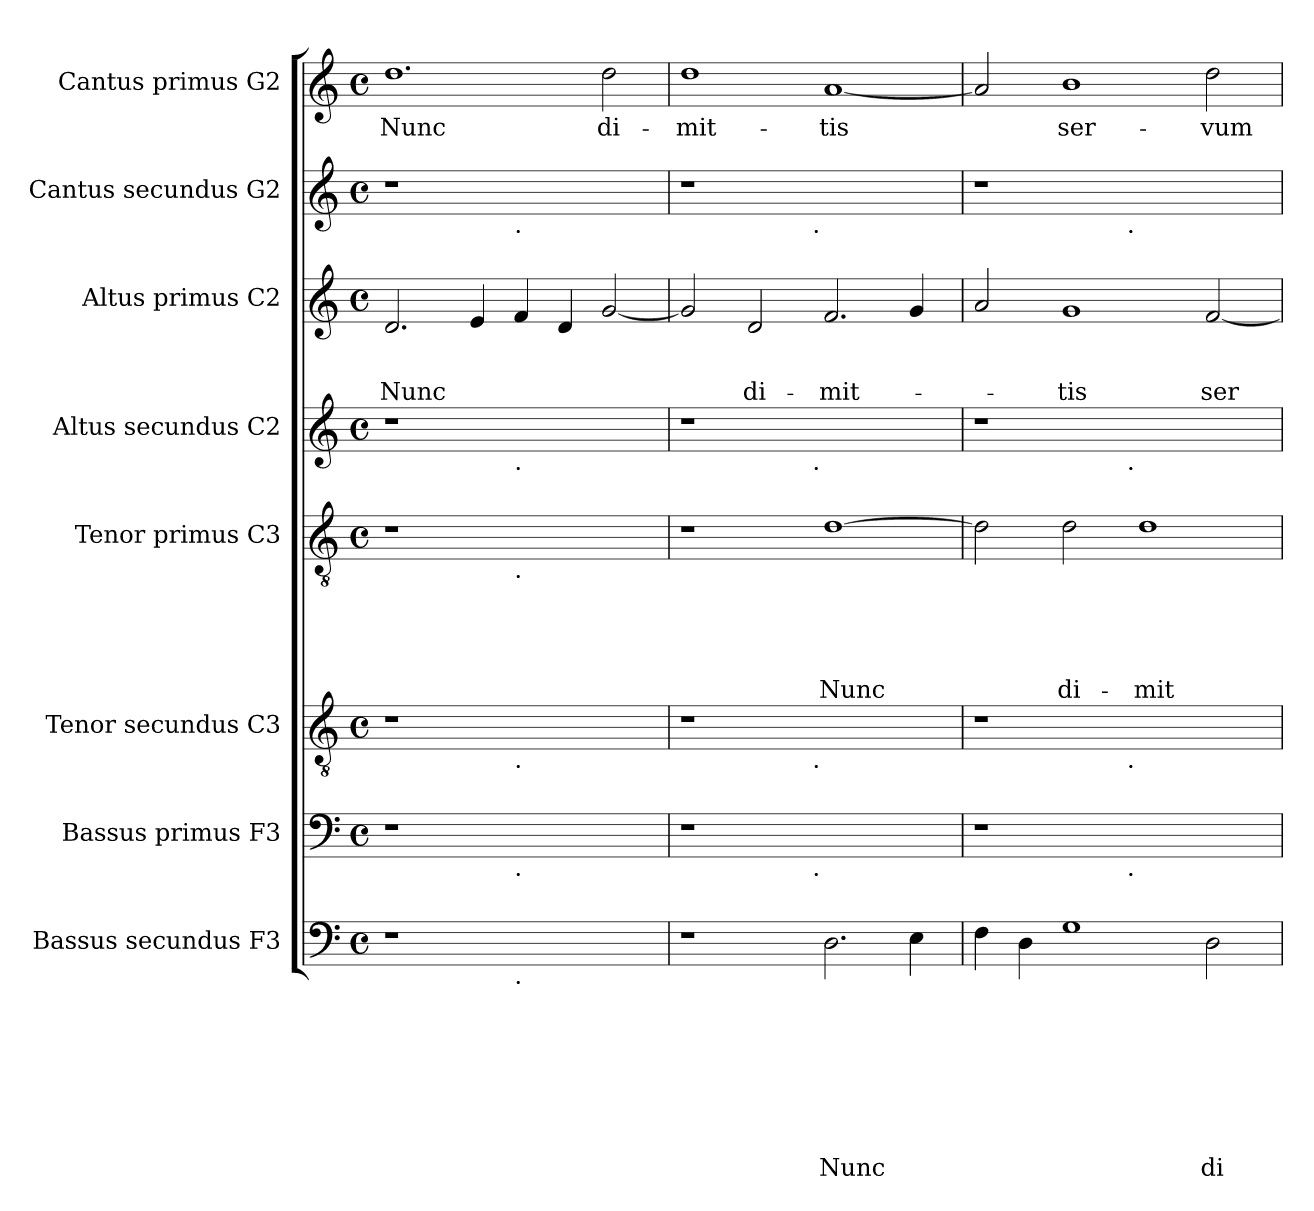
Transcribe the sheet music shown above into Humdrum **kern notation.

**kern	**text	**text	**text	**text	**text	**text	**text	**text	**kern	**kern	**kern	**text	**text	**text	**text	**text	**kern	**kern	**text	**text	**text	**kern	**kern	**text
*part8	*part8	*part8	*part8	*part8	*part8	*part8	*part8	*part8	*part7	*part6	*part5	*part5	*part5	*part5	*part5	*part5	*part4	*part3	*part3	*part3	*part3	*part2	*part1	*part1
*staff8	*staff8	*staff8	*staff8	*staff8	*staff8	*staff8	*staff8	*staff8	*staff7	*staff6	*staff5	*staff5	*staff5	*staff5	*staff5	*staff5	*staff4	*staff3	*staff3	*staff3	*staff3	*staff2	*staff1	*staff1
*I"Bassus secundus F3	*	*	*	*	*	*	*	*	*I"Bassus primus F3	*I"Tenor secundus C3	*I"Tenor primus C3	*	*	*	*	*	*I"Altus secundus C2	*I"Altus primus C2	*	*	*	*I"Cantus secundus G2	*I"Cantus primus G2	*
*clefF4	*	*	*	*	*	*	*	*	*clefF4	*clefGv2	*clefGv2	*	*	*	*	*	*clefG2	*clefG2	*	*	*	*clefG2	*clefG2	*
*k[]	*	*	*	*	*	*	*	*	*k[]	*k[]	*k[]	*	*	*	*	*	*k[]	*k[]	*	*	*	*k[]	*k[]	*
*C:	*	*	*	*	*	*	*	*	*C:	*C:	*C:	*	*	*	*	*	*C:	*C:	*	*	*	*C:	*C:	*
*M4/4	*	*	*	*	*	*	*	*	*M4/4	*M4/4	*M4/4	*	*	*	*	*	*M4/4	*M4/4	*	*	*	*M4/4	*M4/4	*
*met(c)	*	*	*	*	*	*	*	*	*met(c)	*met(c)	*met(c)	*	*	*	*	*	*met(c)	*met(c)	*	*	*	*met(c)	*met(c)	*
=1	=1	=1	=1	=1	=1	=1	=1	=1	=1	=1	=1	=1	=1	=1	=1	=1	=1	=1	=1	=1	=1	=1	=1	=1
!	!	!	!	!	!	!	!	!	!	!	!	!	!	!	!	!	!	!	!	!	!LO:LY:b	!	!	!LO:LY:b
1r	.	.	.	.	.	.	.	.	1r	1r	1r	.	.	.	.	.	1r	2.d/	.	.	Nunc	1r	1.dd	Nunc
.	.	.	.	.	.	.	.	.	.	.	.	.	.	.	.	.	.	4e/	.	.	.	.	.	.
!	!	!	!	!	!	!	!	!	!	!	!	!	!	!	!	!	!	!	!	!	!	!LO:TX:b:t=.	!	!
!	!	!	!	!	!	!	!	!	!	!	!	!	!	!	!	!	!LO:TX:b:t=.	!	!	!	!	!	!	!
!	!	!	!	!	!	!	!	!	!	!	!LO:TX:b:t=.	!	!	!	!	!	!	!	!	!	!	!	!	!
!	!	!	!	!	!	!	!	!	!	!LO:TX:b:t=.	!	!	!	!	!	!	!	!	!	!	!	!	!	!
!	!	!	!	!	!	!	!	!	!LO:TX:b:t=.	!	!	!	!	!	!	!	!	!	!	!	!	!	!	!
!LO:TX:b:t=.	!	!	!	!	!	!	!	!	!	!	!	!	!	!	!	!	!	!	!	!	!	!	!	!
1ryy	.	.	.	.	.	.	.	.	1ryy	1ryy	1ryy	.	.	.	.	.	1ryy	4f/	.	.	.	1ryy	.	.
.	.	.	.	.	.	.	.	.	.	.	.	.	.	.	.	.	.	4d/	.	.	.	.	.	.
!	!	!	!	!	!	!	!	!	!	!	!	!	!	!	!	!	!	!	!	!	!	!	!	!LO:LY:b
.	.	.	.	.	.	.	.	.	.	.	.	.	.	.	.	.	.	[<2g/	.	.	.	.	2dd\	di-
=2	=2	=2	=2	=2	=2	=2	=2	=2	=2	=2	=2	=2	=2	=2	=2	=2	=2	=2	=2	=2	=2	=2	=2	=2
!	!	!	!	!	!	!	!	!	!	!	!	!	!	!	!	!	!	!	!	!	!	!	!	!LO:LY:b
*	*	*	*	*	*	*	*	*	*^	*^	*	*	*	*	*	*	*^	*	*	*	*	*^	*	*
1r	.	.	.	.	.	.	.	.	1r	2ryy	1r	2ryy	1r	.	.	.	.	.	1r	2ryy	2g/]	.	.	.	1r	2ryy	1dd	-mit-
!	!	!	!	!	!	!	!	!	!	!	!	!	!	!	!	!	!	!	!	!	!	!	!	!LO:LY:b	!	!	!	!
.	.	.	.	.	.	.	.	.	.	4...ryy	.	4...ryy	.	.	.	.	.	.	.	4...ryy	2d/	.	.	di-	.	4...ryy	.	.
!	!	!	!	!	!	!	!	!	!	!	!	!	!	!	!	!	!	!	!	!	!	!	!	!	!	!LO:TX:b:t=.	!	!
!	!	!	!	!	!	!	!	!	!	!	!	!	!	!	!	!	!	!	!	!LO:TX:b:t=.	!	!	!	!	!	!	!	!
!	!	!	!	!	!	!	!	!	!	!	!	!LO:TX:b:t=.	!	!	!	!	!	!	!	!	!	!	!	!	!	!	!	!
!	!	!	!	!	!	!	!	!	!	!LO:TX:b:t=.	!	!	!	!	!	!	!	!	!	!	!	!	!	!	!	!	!	!
.	.	.	.	.	.	.	.	.	.	1ryy	.	1ryy	.	.	.	.	.	.	.	1ryy	.	.	.	.	.	1ryy	.	.
!	!	!	!	!	!	!	!	!LO:LY:b	!	!	!	!	!	!	!	!	!	!LO:LY:b	!	!	!	!	!	!LO:LY:b	!	!	!	!LO:LY:b
2.D\	.	.	.	.	.	.	.	Nunc	1ryy	.	1ryy	.	[>1d	.	.	.	.	Nunc	1ryy	.	2.f/	.	.	-mit-	1ryy	.	[<1a	-tis
4E\	.	.	.	.	.	.	.	.	.	.	.	.	.	.	.	.	.	.	.	.	4g/	.	.	.	.	.	.	.
.	.	.	.	.	.	.	.	.	.	32ryy	.	32ryy	.	.	.	.	.	.	.	32ryy	.	.	.	.	.	32ryy	.	.
=3	=3	=3	=3	=3	=3	=3	=3	=3	=3	=3	=3	=3	=3	=3	=3	=3	=3	=3	=3	=3	=3	=3	=3	=3	=3	=3	=3	=3
4F\	.	.	.	.	.	.	.	.	1r	2ryy	1r	2ryy	2d\]	.	.	.	.	.	1r	2ryy	2a/	.	.	.	1r	2ryy	2a/]	.
4D\	.	.	.	.	.	.	.	.	.	.	.	.	.	.	.	.	.	.	.	.	.	.	.	.	.	.	.	.
!	!	!	!	!	!	!	!	!	!	!	!	!	!	!	!	!	!	!LO:LY:b	!	!	!	!	!	!LO:LY:b	!	!	!	!LO:LY:b
1G	.	.	.	.	.	.	.	.	.	4...ryy	.	4...ryy	2d\	.	.	.	.	di-	.	4...ryy	1g	.	.	-tis	.	4...ryy	1b	ser-
!	!	!	!	!	!	!	!	!	!	!	!	!	!	!	!	!	!	!	!	!	!	!	!	!	!	!LO:TX:b:t=.	!	!
!	!	!	!	!	!	!	!	!	!	!	!	!	!	!	!	!	!	!	!	!LO:TX:b:t=.	!	!	!	!	!	!	!	!
!	!	!	!	!	!	!	!	!	!	!	!	!LO:TX:b:t=.	!	!	!	!	!	!	!	!	!	!	!	!	!	!	!	!
!	!	!	!	!	!	!	!	!	!	!LO:TX:b:t=.	!	!	!	!	!	!	!	!	!	!	!	!	!	!	!	!	!	!
.	.	.	.	.	.	.	.	.	.	1ryy	.	1ryy	.	.	.	.	.	.	.	1ryy	.	.	.	.	.	1ryy	.	.
!	!	!	!	!	!	!	!	!	!	!	!	!	!	!	!	!	!	!LO:LY:b	!	!	!	!	!	!	!	!	!	!
.	.	.	.	.	.	.	.	.	1ryy	.	1ryy	.	1d	.	.	.	.	-mit-	1ryy	.	.	.	.	.	1ryy	.	.	.
!	!	!	!	!	!	!	!	!LO:LY:b	!	!	!	!	!	!	!	!	!	!	!	!	!	!	!	!LO:LY:b	!	!	!	!LO:LY:b
2D\	.	.	.	.	.	.	.	di-	.	.	.	.	.	.	.	.	.	.	.	.	[<2f/	.	.	ser-	.	.	2dd\	-vum
.	.	.	.	.	.	.	.	.	.	32ryy	.	32ryy	.	.	.	.	.	.	.	32ryy	.	.	.	.	.	32ryy	.	.
*	*	*	*	*	*	*	*	*	*v	*v	*	*	*	*	*	*	*	*	*v	*v	*	*	*	*	*v	*v	*	*
*	*	*	*	*	*	*	*	*	*	*v	*v	*	*	*	*	*	*	*	*	*	*	*	*	*	*
=	=	=	=	=	=	=	=	=	=	=	=	=	=	=	=	=	=	=	=	=	=	=	=	=
*-	*-	*-	*-	*-	*-	*-	*-	*-	*-	*-	*-	*-	*-	*-	*-	*-	*-	*-	*-	*-	*-	*-	*-	*-
